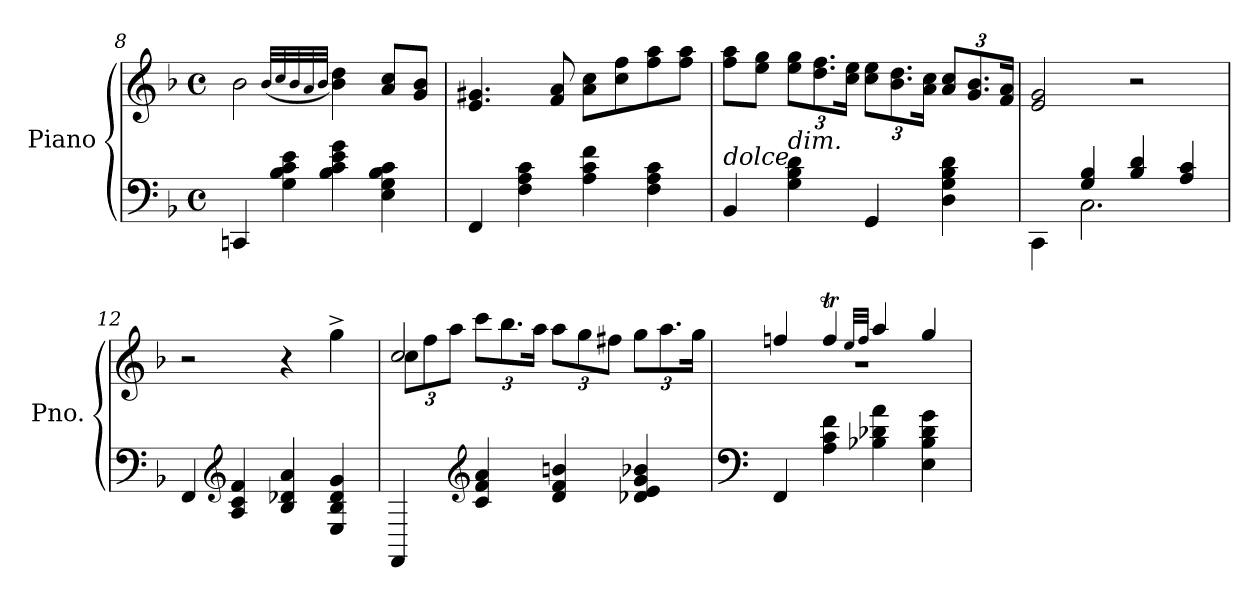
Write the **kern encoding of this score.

**kern	**kern
*part1	*part1
*staff2	*staff1
*I"Piano	*
*I'Pno.	*
*clefF4	*clefG2
*k[b-]	*k[b-]
*M4/4	*M4/4
*met(c)	*met(c)
=8	=8
4CCn/	2b-\
4G\ 4B-\ 4c\ 4e\	.
.	(<32qb-/LLL
.	32qcc/
.	32qb-/
.	32qa/
.	32qb-/JJJ
4B-\ 4c\ 4e\ 4g\	4b-\ 4dd\)
4E\ 4G\ 4B-\ 4c\	8a/ 8cc/L
.	8g/ 8b-/J
=9	=9
4FF/	4.e/ 4.g#X/
4F\ 4A\ 4c\	.
.	8f/ 8a/
4A\ 4c\ 4f\	8a\ 8cc\L
.	8cc\ 8ff\
4F\ 4A\ 4c\	8ff\ 8aa\
.	8ff\ 8aa\J
!!LO:LB:g=z
=10	=10
!LO:TX:a:i:t=dolce	!
4BB-/	8ff\ 8aa\L
.	8ee\ 8gg\J
*	*Xbrackettup
!LO:TX:a:i:t=dim.	!
4G\ 4B-\ 4d\	12ee\ 12gg\L
.	12.dd\ 12.ff\
.	24cc\ 24ee\Jk
4GG/	12cc\ 12ee\L
.	12.b-\ 12.dd\
.	24a\ 24cc\Jk
4D\ 4G\ 4B-\ 4d\	12a/ 12cc/L
.	12.g/ 12.b-/
.	24f/ 24a/Jk
=11	=11
*^	*
4CC\	4ryy	2e/ 2g/
4G/ 4B-/	2.C\	.
4B-/ 4d/	.	2r
4A/ 4c/	.	.
*v	*v	*
=12	=12
4FF/	2r
*clefG2	*
4A/ 4c/ 4f/	.
4B-/ 4d-X/ 4a/	4r
4E/ 4B-/ 4d-/ 4g/	4gg^\
=13	=13
*	*^
4FF/	2cc/	12cc\L
.	.	12ff\
.	.	12aa\J
*clefG2	*	*
4c/ 4f/ 4a/	.	12ccc\L
.	.	12.bb-\
.	.	24aa\Jk
4d/ 4f/ 4bn/	2ryy	12aa\L
.	.	12gg\
.	.	12ff#X\J
4d-X/ 4e/ 4g/ 4b-X/	.	12gg\L
.	.	12.aa\
.	.	24gg\Jk
!!LO:LB:g=z	!!
=14	=14	=14
*clefF4	*	*
4FF/	4ffn/	1r
4A\ 4c\ 4f\	4ffT/	.
.	32qee/LLL	.
.	32qff/JJJ	.
4B-X\ 4d-X\ 4a\	4aa/	.
4E\ 4B-\ 4d-\ 4g\	4gg/	.
*	*v	*v
=	=
*-	*-
